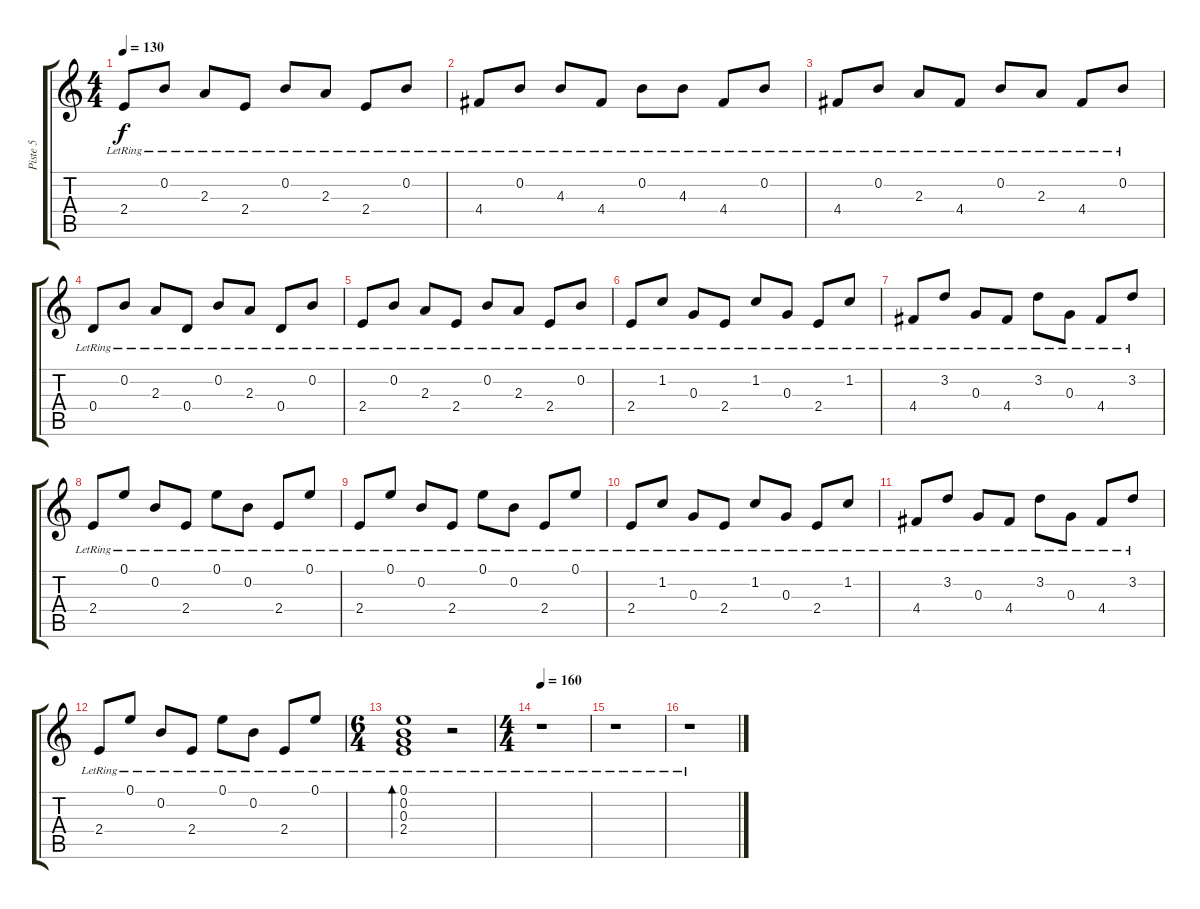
\track ("Piste 5" "Piste 5") {instrument acousticguitarsteel}
\staff {score tabs}
\tuning (E4 B3 G3 D3 A2 E2) {hide}
\ts (4 4)
\tempo 130
\clef g2
\ks c
2.4{lr}.8{dy f} 0.2{lr}.8 2.3{lr}.8 2.4{lr}.8 0.2{lr}.8 2.3{lr}.8 2.4{lr}.8 0.2{lr}.8 |
4.4{lr}.8 0.2{lr}.8 4.3{lr}.8 4.4{lr}.8 0.2{lr}.8 4.3{lr}.8 4.4{lr}.8 0.2{lr}.8 |
4.4{lr}.8 0.2{lr}.8 2.3{lr}.8 4.4{lr}.8 0.2{lr}.8 2.3{lr}.8 4.4{lr}.8 0.2{lr}.8 |
0.4{lr}.8 0.2{lr}.8 2.3{lr}.8 0.4{lr}.8 0.2{lr}.8 2.3{lr}.8 0.4{lr}.8 0.2{lr}.8 |
2.4{lr}.8 0.2{lr}.8 2.3{lr}.8 2.4{lr}.8 0.2{lr}.8 2.3{lr}.8 2.4{lr}.8 0.2{lr}.8 |
2.4{lr}.8 1.2{lr}.8 0.3{lr}.8 2.4{lr}.8 1.2{lr}.8 0.3{lr}.8 2.4{lr}.8 1.2{lr}.8 |
4.4{lr}.8 3.2{lr}.8 0.3{lr}.8 4.4{lr}.8 3.2{lr}.8 0.3{lr}.8 4.4{lr}.8 3.2{lr}.8 |
2.4{lr}.8 0.1{lr}.8 0.2{lr}.8 2.4{lr}.8 0.1{lr}.8 0.2{lr}.8 2.4{lr}.8 0.1{lr}.8 |
2.4{lr}.8 0.1{lr}.8 0.2{lr}.8 2.4{lr}.8 0.1{lr}.8 0.2{lr}.8 2.4{lr}.8 0.1{lr}.8 |
2.4{lr}.8 1.2{lr}.8 0.3{lr}.8 2.4{lr}.8 1.2{lr}.8 0.3{lr}.8 2.4{lr}.8 1.2{lr}.8 |
4.4{lr}.8 3.2{lr}.8 0.3{lr}.8 4.4{lr}.8 3.2{lr}.8 0.3{lr}.8 4.4{lr}.8 3.2{lr}.8 |
2.4{lr}.8 0.1{lr}.8 0.2{lr}.8 2.4{lr}.8 0.1{lr}.8 0.2{lr}.8 2.4{lr}.8 0.1{lr}.8 |
\ts (6 4)
(0.1{lr} 0.2{lr} 0.3{lr} 2.4{lr}).1{bd 240} r.2 |
\ts (4 4)
\tempo 160
r.1 |
r.1 |
r.1
